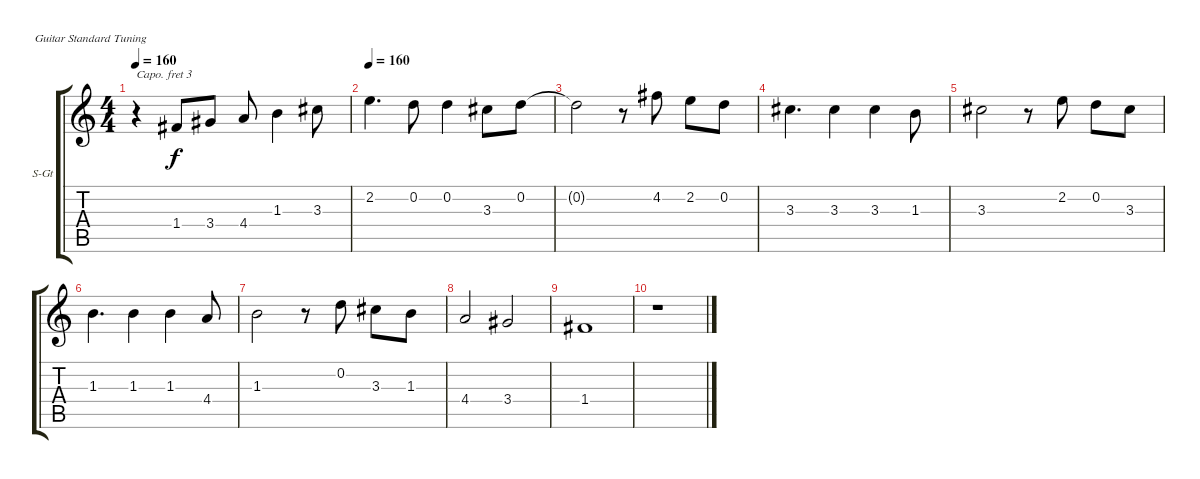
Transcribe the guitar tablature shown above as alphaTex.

\bracketExtendMode groupsimilarinstruments
\firstSystemTrackNameOrientation horizontal
\otherSystemsTrackNameOrientation horizontal
\track ("Nicolas Reyes" "S-Gt") {instrument flute}
\staff {score tabs}
\capo 3
\tuning (E4 B3 G3 D3 A2 E2)
\displaytranspose 12
\ts (4 4)
\tempo 160
\clef g2
\ks c
r.4{dy f} 1.4.8 3.4.8 4.4.8 1.3.4 3.3.8 |
\tempo 160
2.2.4{d} 0.2.8 0.2.4 3.3.8 0.2.8 |
0.2{t}.2 r.8 4.2.8 2.2.8 0.2.8 |
3.3.4{d} 3.3.4 3.3.4 1.3.8 |
3.3.2 r.8 2.2.8 0.2.8 3.3.8 |
1.3.4{d} 1.3.4 1.3.4 4.4.8 |
1.3.2 r.8 0.2.8 3.3.8 1.3.8 |
4.4.2 3.4.2 |
1.4.1 |
r.1
